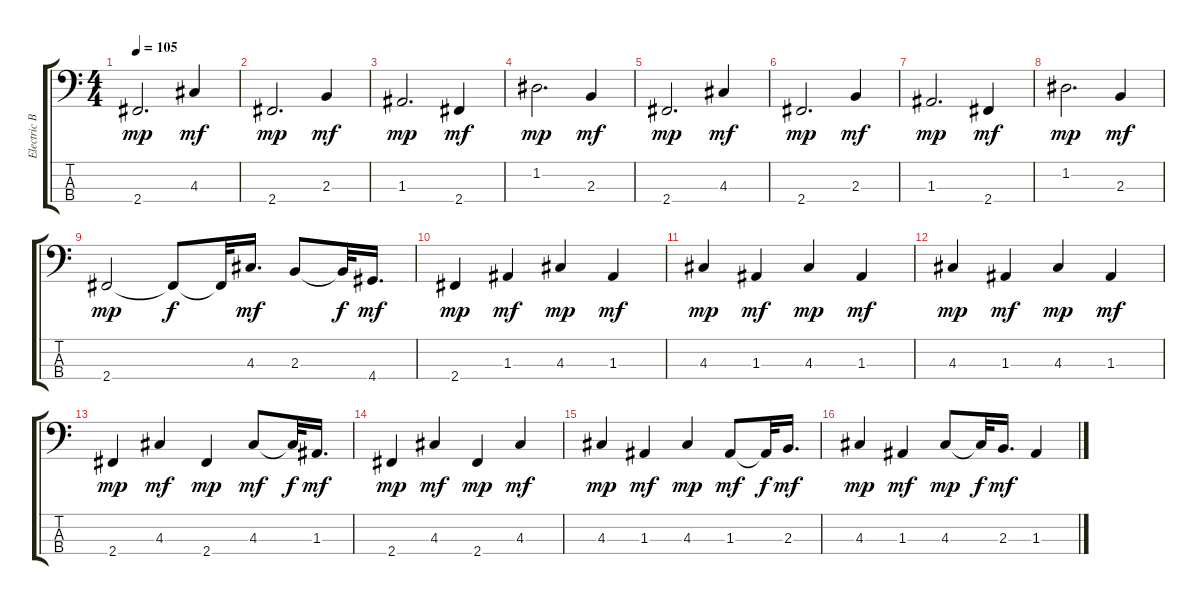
\track ("Electric Bass" "Electric B") {instrument electricbassfinger}
\staff {score tabs}
\tuning (G2 D2 A1 E1) {hide}
\ts (4 4)
\tempo 105
\clef f4
\ks c
2.4.2{d dy mp} 4.3.4{dy mf} |
2.4.2{d dy mp} 2.3.4{dy mf} |
1.3.2{d dy mp} 2.4.4{dy mf} |
1.2.2{d dy mp} 2.3.4{dy mf} |
2.4.2{d dy mp} 4.3.4{dy mf} |
2.4.2{d dy mp} 2.3.4{dy mf} |
1.3.2{d dy mp} 2.4.4{dy mf} |
1.2.2{d dy mp} 2.3.4{dy mf} |
2.4.2{dy mp} 2.4{t}.8{dy f} 2.4{t}.32 4.3.16{d dy mf} 2.3.8 2.3{t}.32{dy f} 4.4.16{d dy mf} |
2.4.4{dy mp} 1.3.4{dy mf} 4.3.4{dy mp} 1.3.4{dy mf} |
4.3.4{dy mp} 1.3.4{dy mf} 4.3.4{dy mp} 1.3.4{dy mf} |
4.3.4{dy mp} 1.3.4{dy mf} 4.3.4{dy mp} 1.3.4{dy mf} |
2.4.4{dy mp} 4.3.4{dy mf} 2.4.4{dy mp} 4.3.8{dy mf} 4.3{t}.32{dy f} 1.3.16{d dy mf} |
2.4.4{dy mp} 4.3.4{dy mf} 2.4.4{dy mp} 4.3.4{dy mf} |
4.3.4{dy mp} 1.3.4{dy mf} 4.3.4{dy mp} 1.3.8{dy mf} 1.3{t}.32{dy f} 2.3.16{d dy mf} |
4.3.4{dy mp} 1.3.4{dy mf} 4.3.8{dy mp} 4.3{t}.32{dy f} 2.3.16{d dy mf} 1.3.4
